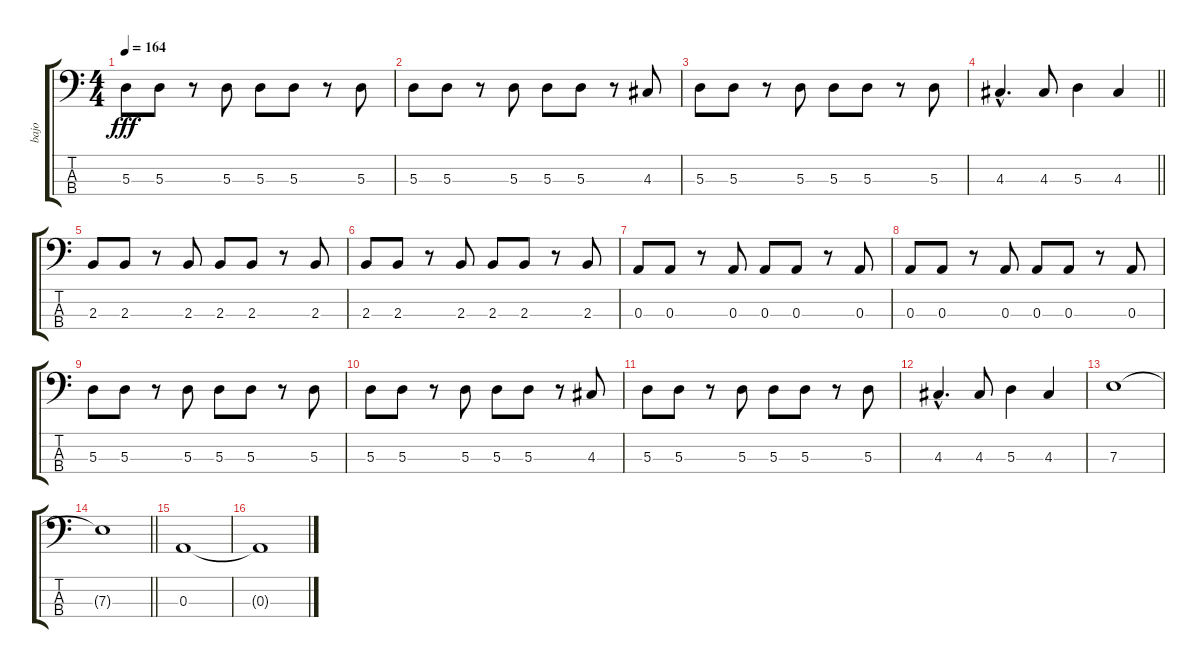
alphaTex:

\track ("bajo" "bajo") {instrument electricbasspick}
\staff {score tabs}
\tuning (G2 D2 A1 E1) {hide}
\ts (4 4)
\tempo 164
\clef f4
\ks c
5.3.8{dy fff} 5.3.8 r.8 5.3.8 5.3.8 5.3.8 r.8 5.3.8 |
5.3.8 5.3.8 r.8 5.3.8 5.3.8 5.3.8 r.8 4.3.8 |
5.3.8 5.3.8 r.8 5.3.8 5.3.8 5.3.8 r.8 5.3.8 |
\barLineRight lightlight
4.3{hac}.4{d} 4.3.8 5.3.4 4.3.4 |
2.3.8 2.3.8 r.8 2.3.8 2.3.8 2.3.8 r.8 2.3.8 |
2.3.8 2.3.8 r.8 2.3.8 2.3.8 2.3.8 r.8 2.3.8 |
0.3.8 0.3.8 r.8 0.3.8 0.3.8 0.3.8 r.8 0.3.8 |
0.3.8 0.3.8 r.8 0.3.8 0.3.8 0.3.8 r.8 0.3.8 |
5.3.8 5.3.8 r.8 5.3.8 5.3.8 5.3.8 r.8 5.3.8 |
5.3.8 5.3.8 r.8 5.3.8 5.3.8 5.3.8 r.8 4.3.8 |
5.3.8 5.3.8 r.8 5.3.8 5.3.8 5.3.8 r.8 5.3.8 |
4.3{hac}.4{d} 4.3.8 5.3.4 4.3.4 |
7.3.1 |
\barLineRight lightlight
7.3{t}.1 |
0.3.1 |
0.3{t}.1
